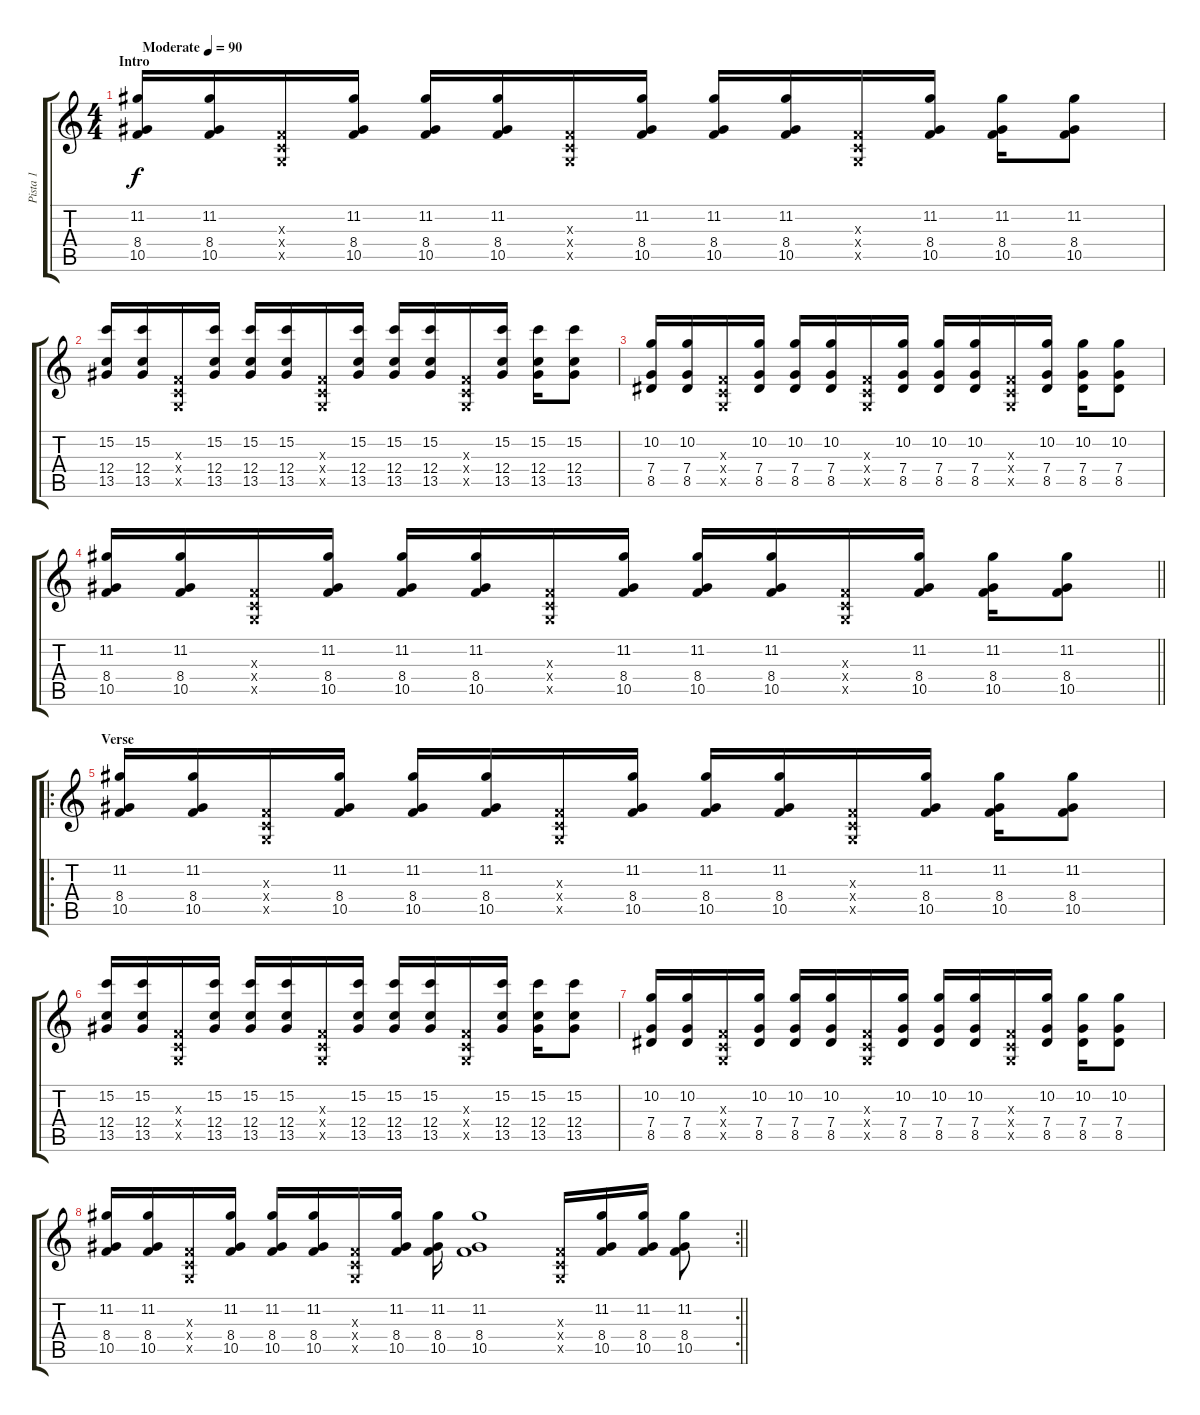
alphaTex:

\track ("Pista 1" "Pista 1") {instrument overdrivenguitar}
\staff {score tabs}
\tuning (D4 A3 F3 C3 G2 C2) {hide}
\ts (4 4)
\section ("" "Intro")
\tempo (90 "Moderate")
\clef g2
\ks c
(11.2 8.4 10.5).16{dy f instrument overdrivenguitar} (11.2 8.4 10.5).16 (0.3{x} 0.4{x} 0.5{x}).16 (11.2 8.4 10.5).16 (11.2 8.4 10.5).16 (11.2 8.4 10.5).16 (0.3{x} 0.4{x} 0.5{x}).16 (11.2 8.4 10.5).16 (11.2 8.4 10.5).16 (11.2 8.4 10.5).16 (0.3{x} 0.4{x} 0.5{x}).16 (11.2 8.4 10.5).16 (11.2 8.4 10.5).16 (11.2 8.4 10.5).8 |
(15.2 12.4 13.5).16 (15.2 12.4 13.5).16 (0.3{x} 0.4{x} 0.5{x}).16 (15.2 12.4 13.5).16 (15.2 12.4 13.5).16 (15.2 12.4 13.5).16 (0.3{x} 0.4{x} 0.5{x}).16 (15.2 12.4 13.5).16 (15.2 12.4 13.5).16 (15.2 12.4 13.5).16 (0.3{x} 0.4{x} 0.5{x}).16 (15.2 12.4 13.5).16 (15.2 12.4 13.5).16 (15.2 12.4 13.5).8 |
(10.2 7.4 8.5).16 (10.2 7.4 8.5).16 (0.3{x} 0.4{x} 0.5{x}).16 (10.2 7.4 8.5).16 (10.2 7.4 8.5).16 (10.2 7.4 8.5).16 (0.3{x} 0.4{x} 0.5{x}).16 (10.2 7.4 8.5).16 (10.2 7.4 8.5).16 (10.2 7.4 8.5).16 (0.3{x} 0.4{x} 0.5{x}).16 (10.2 7.4 8.5).16 (10.2 7.4 8.5).16 (10.2 7.4 8.5).8 |
\barLineRight lightlight
(11.2 8.4 10.5).16 (11.2 8.4 10.5).16 (0.3{x} 0.4{x} 0.5{x}).16 (11.2 8.4 10.5).16 (11.2 8.4 10.5).16 (11.2 8.4 10.5).16 (0.3{x} 0.4{x} 0.5{x}).16 (11.2 8.4 10.5).16 (11.2 8.4 10.5).16 (11.2 8.4 10.5).16 (0.3{x} 0.4{x} 0.5{x}).16 (11.2 8.4 10.5).16 (11.2 8.4 10.5).16 (11.2 8.4 10.5).8 |
\ro
\section ("" "Verse")
(11.2 8.4 10.5).16 (11.2 8.4 10.5).16 (0.3{x} 0.4{x} 0.5{x}).16 (11.2 8.4 10.5).16 (11.2 8.4 10.5).16 (11.2 8.4 10.5).16 (0.3{x} 0.4{x} 0.5{x}).16 (11.2 8.4 10.5).16 (11.2 8.4 10.5).16 (11.2 8.4 10.5).16 (0.3{x} 0.4{x} 0.5{x}).16 (11.2 8.4 10.5).16 (11.2 8.4 10.5).16 (11.2 8.4 10.5).8 |
(15.2 12.4 13.5).16 (15.2 12.4 13.5).16 (0.3{x} 0.4{x} 0.5{x}).16 (15.2 12.4 13.5).16 (15.2 12.4 13.5).16 (15.2 12.4 13.5).16 (0.3{x} 0.4{x} 0.5{x}).16 (15.2 12.4 13.5).16 (15.2 12.4 13.5).16 (15.2 12.4 13.5).16 (0.3{x} 0.4{x} 0.5{x}).16 (15.2 12.4 13.5).16 (15.2 12.4 13.5).16 (15.2 12.4 13.5).8 |
(10.2 7.4 8.5).16 (10.2 7.4 8.5).16 (0.3{x} 0.4{x} 0.5{x}).16 (10.2 7.4 8.5).16 (10.2 7.4 8.5).16 (10.2 7.4 8.5).16 (0.3{x} 0.4{x} 0.5{x}).16 (10.2 7.4 8.5).16 (10.2 7.4 8.5).16 (10.2 7.4 8.5).16 (0.3{x} 0.4{x} 0.5{x}).16 (10.2 7.4 8.5).16 (10.2 7.4 8.5).16 (10.2 7.4 8.5).8 |
\rc 2
\barLineRight lightlight
(11.2 8.4 10.5).16 (11.2 8.4 10.5).16 (0.3{x} 0.4{x} 0.5{x}).16 (11.2 8.4 10.5).16 (11.2 8.4 10.5).16 (11.2 8.4 10.5).16 (0.3{x} 0.4{x} 0.5{x}).16 (11.2 8.4 10.5).16 (11.2 8.4 10.5).16 (11.2 8.4 10.5).1 (0.3{x} 0.4{x} 0.5{x}).16 (11.2 8.4 10.5).16 (11.2 8.4 10.5).16 (11.2 8.4 10.5).8
